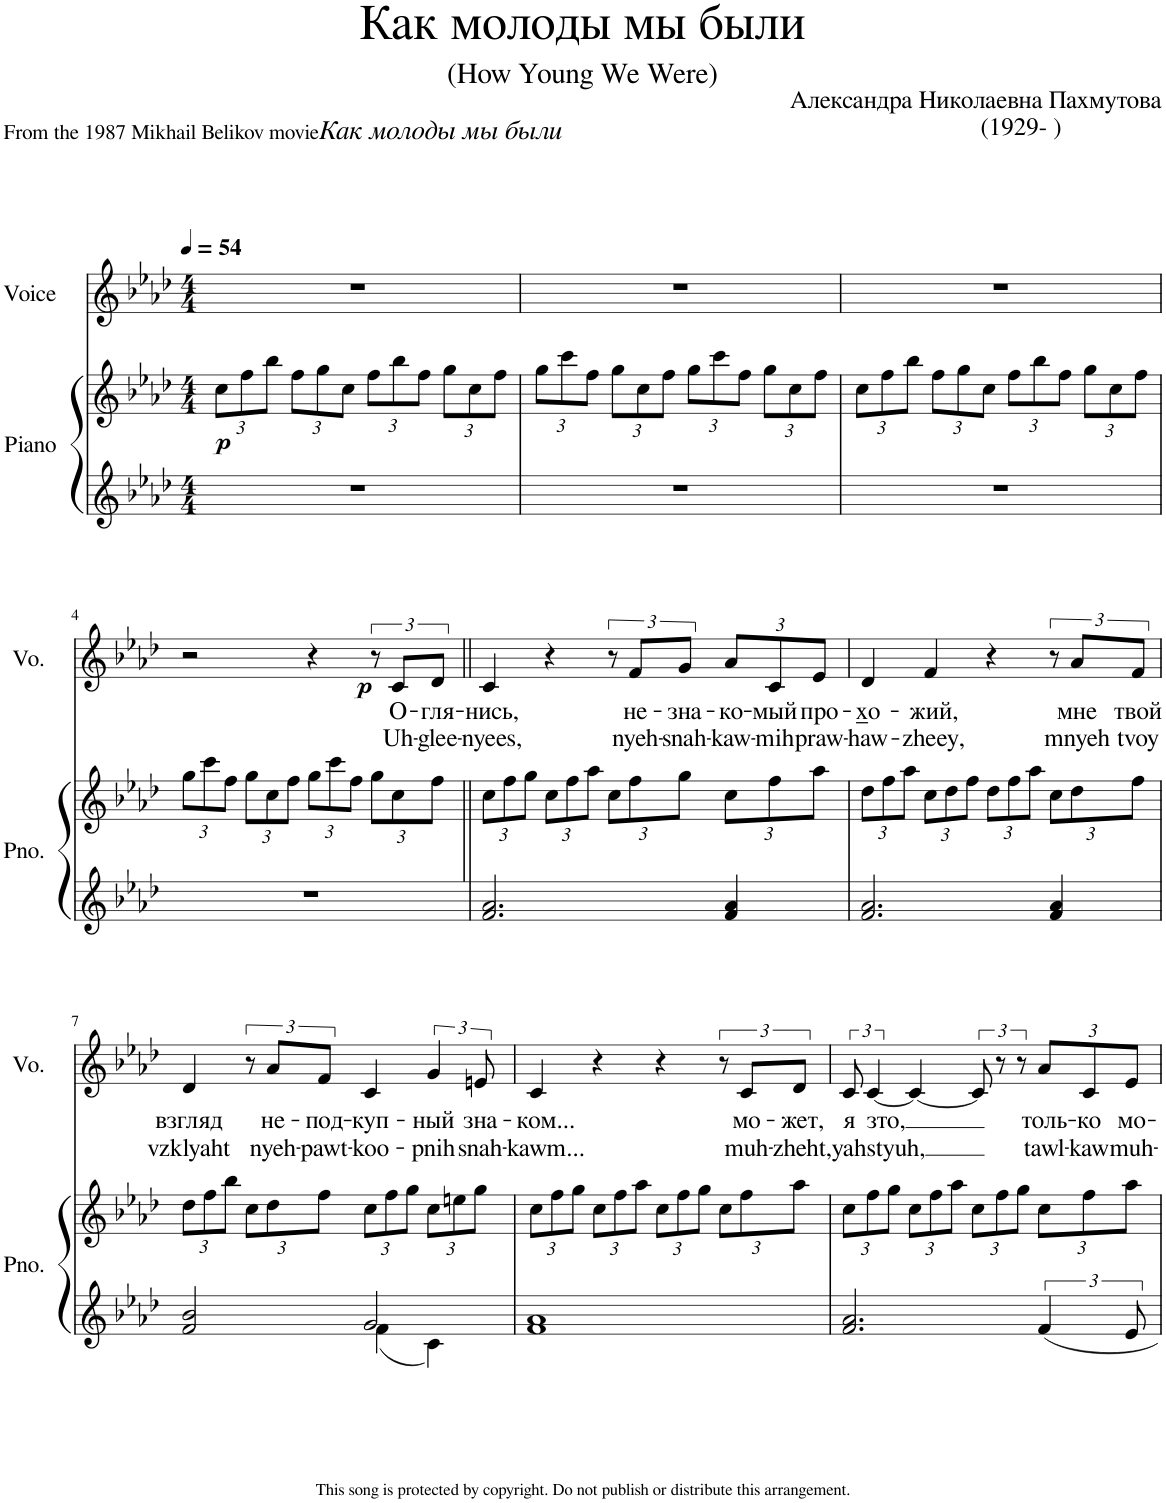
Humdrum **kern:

**kern	**kern	**dynam	**kern	**text	**text	**dynam
*part2	*part2	*part2	*part1	*part1	*part1	*part1
*staff3	*staff2	*staff2/3	*staff1	*staff1	*staff1	*staff1
*I"Piano	*	*	*I"Voice	*	*	*
*I'Pno.	*	*	*I'Vo.	*	*	*
*clefG2	*clefG2	*	*clefG2	*	*	*
*k[b-e-a-d-]	*k[b-e-a-d-]	*	*k[b-e-a-d-]	*	*	*
*M4/4	*M4/4	*	*M4/4	*	*	*
*MM54	*MM54	*	*MM54	*	*	*
=1	=1	=1	=1	=1	=1	=1
*^	*	*	*	*	*	*
*	*	*Xbrackettup	*	*	*	*	*
!	!	!	!LO:DY:b	!	!	!	!
1r	1cc	12cc\L	p	1r	.	.	.
.	.	12ff\	.	.	.	.	.
.	.	12bb-\J	.	.	.	.	.
.	.	12ff\L	.	.	.	.	.
.	.	12gg\	.	.	.	.	.
.	.	12cc\J	.	.	.	.	.
.	.	12ff\L	.	.	.	.	.
.	.	12bb-\	.	.	.	.	.
.	.	12ff\J	.	.	.	.	.
.	.	12gg\L	.	.	.	.	.
.	.	12cc\	.	.	.	.	.
.	.	12ff\J	.	.	.	.	.
=2	=2	=2	=2	=2	=2	=2	=2
1r	1cc	12gg\L	.	1r	.	.	.
.	.	12ccc\	.	.	.	.	.
.	.	12ff\J	.	.	.	.	.
.	.	12gg\L	.	.	.	.	.
.	.	12cc\	.	.	.	.	.
.	.	12ff\J	.	.	.	.	.
.	.	12gg\L	.	.	.	.	.
.	.	12ccc\	.	.	.	.	.
.	.	12ff\J	.	.	.	.	.
.	.	12gg\L	.	.	.	.	.
.	.	12cc\	.	.	.	.	.
.	.	12ff\J	.	.	.	.	.
=3	=3	=3	=3	=3	=3	=3	=3
1r	1cc	12cc\L	.	1r	.	.	.
.	.	12ff\	.	.	.	.	.
.	.	12bb-\J	.	.	.	.	.
.	.	12ff\L	.	.	.	.	.
.	.	12gg\	.	.	.	.	.
.	.	12cc\J	.	.	.	.	.
.	.	12ff\L	.	.	.	.	.
.	.	12bb-\	.	.	.	.	.
.	.	12ff\J	.	.	.	.	.
.	.	12gg\L	.	.	.	.	.
.	.	12cc\	.	.	.	.	.
.	.	12ff\J	.	.	.	.	.
!!LO:LB:g=z
=4	=4	=4	=4	=4	=4	=4	=4
1r	1cc	12gg\L	.	2r	.	.	.
.	.	12ccc\	.	.	.	.	.
.	.	12ff\J	.	.	.	.	.
.	.	12gg\L	.	.	.	.	.
.	.	12cc\	.	.	.	.	.
.	.	12ff\J	.	.	.	.	.
.	.	12gg\L	.	4r	.	.	.
.	.	12ccc\	.	.	.	.	.
.	.	12ff\J	.	.	.	.	.
!	!	!	!	!	!	!	!LO:DY:b
.	.	12gg\L	.	12r	.	.	p
!	!	!	!	!	!LO:LY:b	!LO:LY:b	!
.	.	12cc\	.	12c/L	О-	Uh-	.
!	!	!	!	!	!LO:LY:b	!LO:LY:b	!
.	.	12ff\J	.	12d-/J	-гля-	-glee-	.
*v	*v	*	*	*	*	*	*
=5||	=5||	=5||	=5||	=5||	=5||	=5||
!	!	!	!	!LO:LY:b	!LO:LY:b	!
2.f/ 2.a-/	12cc\L	.	4c/	-нись,	-nyees,	.
.	12ff\	.	.	.	.	.
.	12gg\J	.	.	.	.	.
.	12cc\L	.	4r	.	.	.
.	12ff\	.	.	.	.	.
.	12aa-\J	.	.	.	.	.
.	12cc\L	.	12r	.	.	.
!	!	!	!	!LO:LY:b	!LO:LY:b	!
.	12ff\	.	12f/L	не-	nyeh-	.
!	!	!	!	!LO:LY:b	!LO:LY:b	!
.	12gg\J	.	12g/J	-зна-	-snah-	.
*	*	*	*Xbrackettup	*	*	*
!	!	!	!	!LO:LY:b	!LO:LY:b	!
4f/ 4a-/	12cc\L	.	12a-;</L	-ко-	-kaw-	.
!	!	!	!	!LO:LY:b	!LO:LY:b	!
.	12ff\	.	12c/	-мый	-mih	.
!	!	!	!	!LO:LY:b	!LO:LY:b	!
.	12aa-\J	.	12e-/J	про-	praw-	.
=6	=6	=6	=6	=6	=6	=6
!	!	!	!	!LO:LY:b	!LO:LY:b	!
2.f/ 2.a-/	12dd-\L	.	4d-;</	-х о	-haw-	.
.	12ff\	.	.	.	.	.
.	12aa-\J	.	.	.	.	.
!	!	!	!	!LO:LY:b	!LO:LY:b	!
.	12cc\L	.	4f/	-жий,	-zheey,	.
.	12dd-\	.	.	.	.	.
.	12ff\J	.	.	.	.	.
.	12dd-\L	.	4r	.	.	.
.	12ff\	.	.	.	.	.
.	12aa-\J	.	.	.	.	.
*	*	*	*brackettup	*	*	*
4f/ 4a-/	12cc\L	.	12r	.	.	.
!	!	!	!	!LO:LY:b	!LO:LY:b	!
.	12dd-\	.	12a-;</L	мне	mnyeh	.
!	!	!	!	!LO:LY:b	!LO:LY:b	!
.	12ff\J	.	12f/J	твой	tvoy	.
!!LO:LB:g=z
=7	=7	=7	=7	=7	=7	=7
*^	*	*	*	*	*	*
!	!	!	!	!	!LO:LY:b	!LO:LY:b	!
2f/ 2b-/	2ryy	12dd-\L	.	4d-/	взгляд	vzklyaht	.
.	.	12ff\	.	.	.	.	.
.	.	12bb-\J	.	.	.	.	.
.	.	12cc\L	.	12r	.	.	.
!	!	!	!	!	!LO:LY:b	!LO:LY:b	!
.	.	12dd-\	.	12a-;</L	не-	nyeh-	.
!	!	!	!	!	!LO:LY:b	!LO:LY:b	!
.	.	12ff\J	.	12f/J	-под-	-pawt-	.
!	!	!	!	!	!LO:LY:b	!LO:LY:b	!
2g/	4f\	12cc\L	.	4c/	-куп-	-koo-	.
.	.	12ff\	.	.	.	.	.
.	.	12gg\J	.	.	.	.	.
!	!	!	!	!	!LO:LY:b	!LO:LY:b	!
.	4c\	12cc\L	.	6g;</	-ный	-pnih	.
.	.	12een\	.	.	.	.	.
!	!	!	!	!	!LO:LY:b	!LO:LY:b	!
.	.	12gg\J	.	12en/	зна-	snah-	.
*v	*v	*	*	*	*	*	*
=8	=8	=8	=8	=8	=8	=8
!	!	!	!	!LO:LY:b	!LO:LY:b	!
1f 1a-	12cc\L	.	4c/	-ком...	-kawm...	.
.	12ff\	.	.	.	.	.
.	12gg\J	.	.	.	.	.
.	12cc\L	.	4r	.	.	.
.	12ff\	.	.	.	.	.
.	12aa-\J	.	.	.	.	.
.	12cc\L	.	4r	.	.	.
.	12ff\	.	.	.	.	.
.	12gg\J	.	.	.	.	.
.	12cc\L	.	12r	.	.	.
!	!	!	!	!LO:LY:b	!LO:LY:b	!
.	12ff\	.	12c/L	мо-	muh-	.
!	!	!	!	!LO:LY:b	!LO:LY:b	!
.	12aa-\J	.	12d-/J	-жет,	-zheht,	.
=9	=9	=9	=9	=9	=9	=9
!	!	!	!	!LO:LY:b	!LO:LY:b	!
2.f/ 2.a-/	12cc\L	.	12c/	я	yah	.
!	!	!	!	!LO:LY:b	!LO:LY:b	!
.	12ff\	.	[6c/	зто,	styuh,	.
.	12gg\J	.	.	.	.	.
.	12cc\L	.	4c/_	.	.	.
.	12ff\	.	.	.	.	.
.	12aa-\J	.	.	.	.	.
.	12cc\L	.	12c/]	.	.	.
.	12ff\	.	12r	.	.	.
.	12gg\J	.	12r	.	.	.
*	*	*	*Xbrackettup	*	*	*
!	!	!	!	!LO:LY:b	!LO:LY:b	!
6f/	12cc\L	.	12a-;</L	толь-	tawl-	.
!	!	!	!	!LO:LY:b	!LO:LY:b	!
.	12ff\	.	12c/	-ко	-kaw	.
!	!	!	!	!LO:LY:b	!LO:LY:b	!
12e-/	12aa-\J	.	12e-/J	-мо-	muh-	.
=	=	=	=	=	=	=
*-	*-	*-	*-	*-	*-	*-
